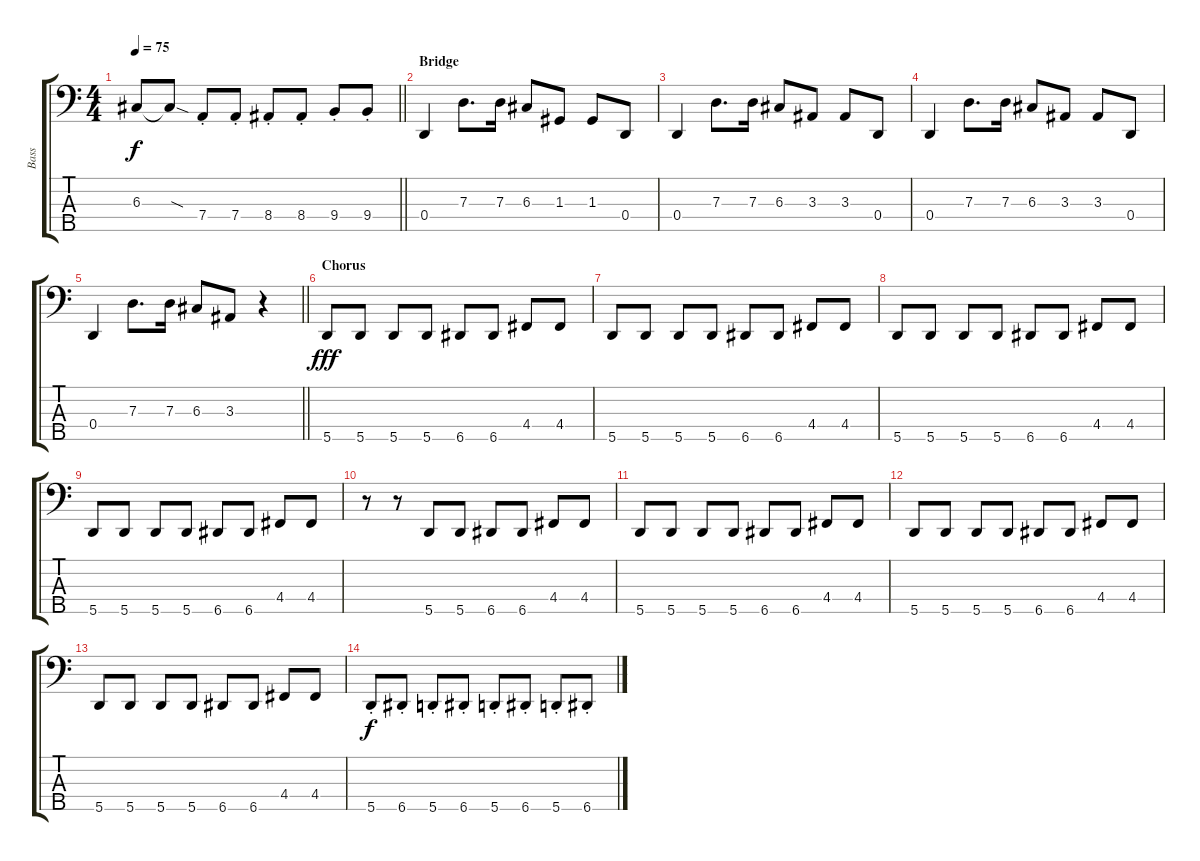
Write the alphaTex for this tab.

\track ("Bass" "Bass") {instrument electricbassfinger}
\staff {score tabs}
\tuning (F2 C2 G1 D1 A0) {hide}
\ts (4 4)
\tempo 75
\clef f4
\barLineRight lightlight
\ks c
6.3.8{dy f} 6.3{sod t}.8 7.4{st}.8 7.4{st}.8 8.4{st}.8 8.4{st}.8 9.4{st}.8 9.4{st}.8 |
\section ("" "Bridge")
0.4.4 7.3.8{d} 7.3.16 6.3.8 1.3.8 1.3.8 0.4.8 |
0.4.4 7.3.8{d} 7.3.16 6.3.8 3.3.8 3.3.8 0.4.8 |
0.4.4 7.3.8{d} 7.3.16 6.3.8 3.3.8 3.3.8 0.4.8 |
\barLineRight lightlight
0.4.4 7.3.8{d} 7.3.16 6.3.8 3.3.8 r.4 |
\section ("" "Chorus")
5.5.8{dy fff} 5.5.8 5.5.8 5.5.8 6.5.8 6.5.8 4.4.8 4.4.8 |
5.5.8 5.5.8 5.5.8 5.5.8 6.5.8 6.5.8 4.4.8 4.4.8 |
5.5.8 5.5.8 5.5.8 5.5.8 6.5.8 6.5.8 4.4.8 4.4.8 |
5.5.8 5.5.8 5.5.8 5.5.8 6.5.8 6.5.8 4.4.8 4.4.8 |
r.8 r.8 5.5.8 5.5.8 6.5.8 6.5.8 4.4.8 4.4.8 |
5.5.8 5.5.8 5.5.8 5.5.8 6.5.8 6.5.8 4.4.8 4.4.8 |
5.5.8 5.5.8 5.5.8 5.5.8 6.5.8 6.5.8 4.4.8 4.4.8 |
5.5.8 5.5.8 5.5.8 5.5.8 6.5.8 6.5.8 4.4.8 4.4.8 |
5.5{st}.8{dy f} 6.5{st}.8 5.5{st}.8 6.5{st}.8 5.5{st}.8 6.5{st}.8 5.5{st}.8 6.5{st}.8
